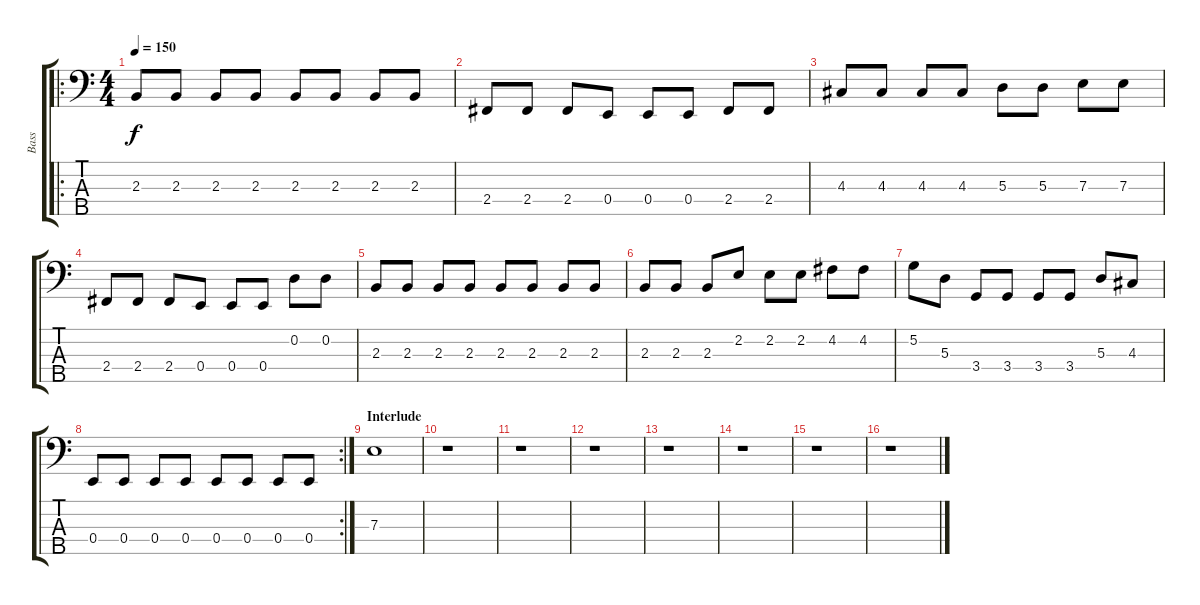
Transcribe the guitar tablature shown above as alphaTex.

\track ("Bass" "Bass") {instrument electricbassfinger}
\staff {score tabs}
\tuning (G2 D2 A1 E1 B0) {hide}
\ro
\ts (4 4)
\tempo 150
\clef f4
\ks c
2.3.8{dy f} 2.3.8 2.3.8 2.3.8 2.3.8 2.3.8 2.3.8 2.3.8 |
2.4.8 2.4.8 2.4.8 0.4.8 0.4.8 0.4.8 2.4.8 2.4.8 |
4.3.8 4.3.8 4.3.8 4.3.8 5.3.8 5.3.8 7.3.8 7.3.8 |
2.4.8 2.4.8 2.4.8 0.4.8 0.4.8 0.4.8 0.2.8 0.2.8 |
2.3.8 2.3.8 2.3.8 2.3.8 2.3.8 2.3.8 2.3.8 2.3.8 |
2.3.8 2.3.8 2.3.8 2.2.8 2.2.8 2.2.8 4.2.8 4.2.8 |
5.2.8 5.3.8 3.4.8 3.4.8 3.4.8 3.4.8 5.3.8 4.3.8 |
\rc 2
0.4.8 0.4.8 0.4.8 0.4.8 0.4.8 0.4.8 0.4.8 0.4.8 |
\section ("" "Interlude")
7.3.1 |
r.1 |
r.1 |
r.1 |
r.1 |
r.1 |
r.1 |
r.1
